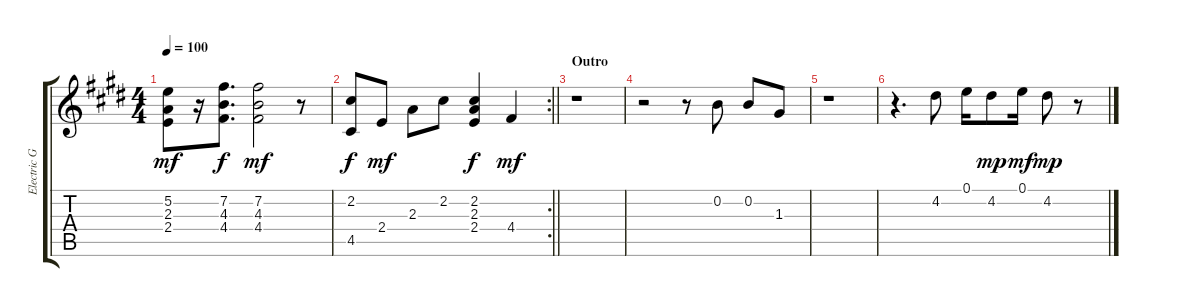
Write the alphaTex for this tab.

\track ("Electric Guitar" "Electric G") {instrument electricguitarclean}
\staff {score tabs}
\tuning (E4 B3 G3 D3 A2 E2) {hide}
\ts (4 4)
\tempo 100
\clef g2
\ks e
(5.2 2.3 2.4).8{dy mf} r.16 (7.2 4.3 4.4).8{d dy f} (7.2 4.3 4.4).2{dy mf} r.8 |
\rc 2
\barLineRight lightlight
(2.2 4.5).8{dy f} 2.4.8{dy mf} 2.3.8 2.2.8 (2.2 2.3 2.4).4{dy f} 4.4.4{dy mf} |
\section ("" "Outro")
r.1 |
r.2 r.8 0.2.8 0.2.8 1.3.8 |
r.1 |
r.4{d} 4.2.8 0.1.16 4.2.8{dy mp} 0.1.16{dy mf} 4.2.8{dy mp} r.8
